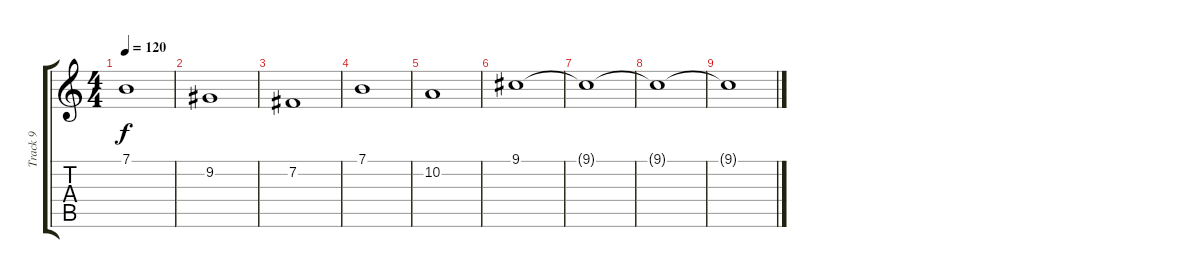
\track ("Track 9" "Track 9") {instrument oboe}
\staff {score tabs}
\tuning (E4 B3 G3 D3 A2 E2) {hide}
\ts (4 4)
\tempo 120
\clef g2
\ks c
7.1{t}.1{dy f} |
9.2.1 |
7.2.1 |
7.1.1 |
10.2.1 |
9.1.1 |
9.1{t}.1 |
9.1{t}.1 |
9.1{t}.1
